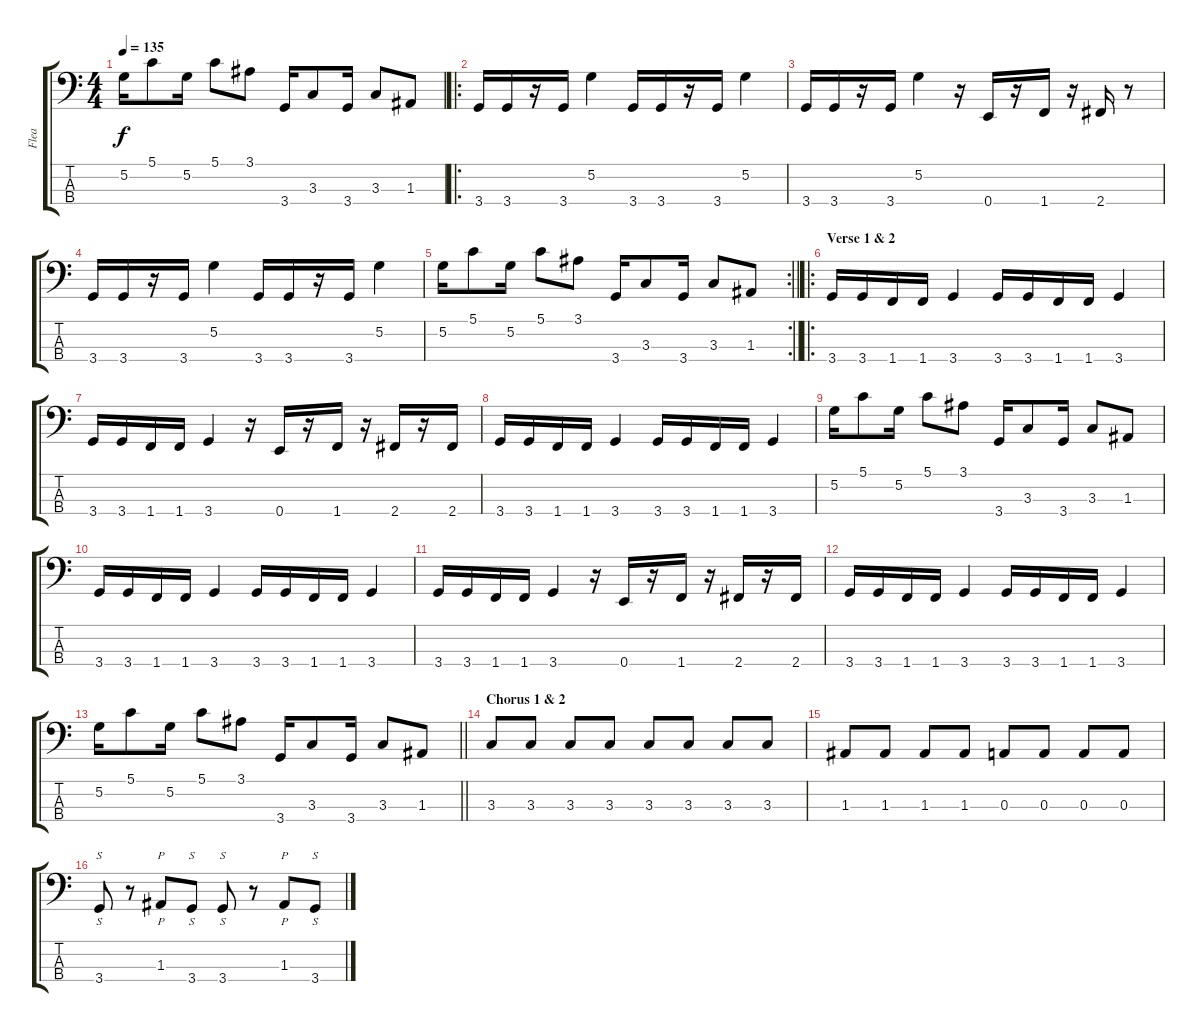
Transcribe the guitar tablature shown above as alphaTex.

\track ("Flea " "Flea ") {instrument electricbassfinger}
\staff {score tabs}
\tuning (G2 D2 A1 E1) {hide}
\ts (4 4)
\tempo 135
\clef f4
\ks c
5.2.16{dy f} 5.1.8 5.2.16 5.1.8 3.1.8 3.4.16 3.3.8 3.4.16 3.3.8 1.3.8 |
\ro
3.4.16 3.4.16 r.16 3.4.16 5.2.4 3.4.16 3.4.16 r.16 3.4.16 5.2.4 |
3.4.16 3.4.16 r.16 3.4.16 5.2.4 r.16 0.4.16 r.16 1.4.16 r.16 2.4.16 r.8 |
3.4.16 3.4.16 r.16 3.4.16 5.2.4 3.4.16 3.4.16 r.16 3.4.16 5.2.4 |
\rc 2
\barLineRight lightlight
5.2.16 5.1.8 5.2.16 5.1.8 3.1.8 3.4.16 3.3.8 3.4.16 3.3.8 1.3.8 |
\ro
\section ("" "Verse 1 & 2")
3.4.16 3.4.16 1.4.16 1.4.16 3.4.4 3.4.16 3.4.16 1.4.16 1.4.16 3.4.4 |
3.4.16 3.4.16 1.4.16 1.4.16 3.4.4 r.16 0.4.16 r.16 1.4.16 r.16 2.4.16 r.16 2.4.16 |
3.4.16 3.4.16 1.4.16 1.4.16 3.4.4 3.4.16 3.4.16 1.4.16 1.4.16 3.4.4 |
5.2.16 5.1.8 5.2.16 5.1.8 3.1.8 3.4.16 3.3.8 3.4.16 3.3.8 1.3.8 |
3.4.16 3.4.16 1.4.16 1.4.16 3.4.4 3.4.16 3.4.16 1.4.16 1.4.16 3.4.4 |
3.4.16 3.4.16 1.4.16 1.4.16 3.4.4 r.16 0.4.16 r.16 1.4.16 r.16 2.4.16 r.16 2.4.16 |
3.4.16 3.4.16 1.4.16 1.4.16 3.4.4 3.4.16 3.4.16 1.4.16 1.4.16 3.4.4 |
\barLineRight lightlight
5.2.16 5.1.8 5.2.16 5.1.8 3.1.8 3.4.16 3.3.8 3.4.16 3.3.8 1.3.8 |
\section ("" "Chorus 1 & 2")
3.3.8 3.3.8 3.3.8 3.3.8 3.3.8 3.3.8 3.3.8 3.3.8 |
1.3.8 1.3.8 1.3.8 1.3.8 0.3.8 0.3.8 0.3.8 0.3.8 |
3.4.8{s instrument slapbass1} r.8 1.3.8{p} 3.4.8{s} 3.4.8{s} r.8 1.3.8{p} 3.4.8{s}
